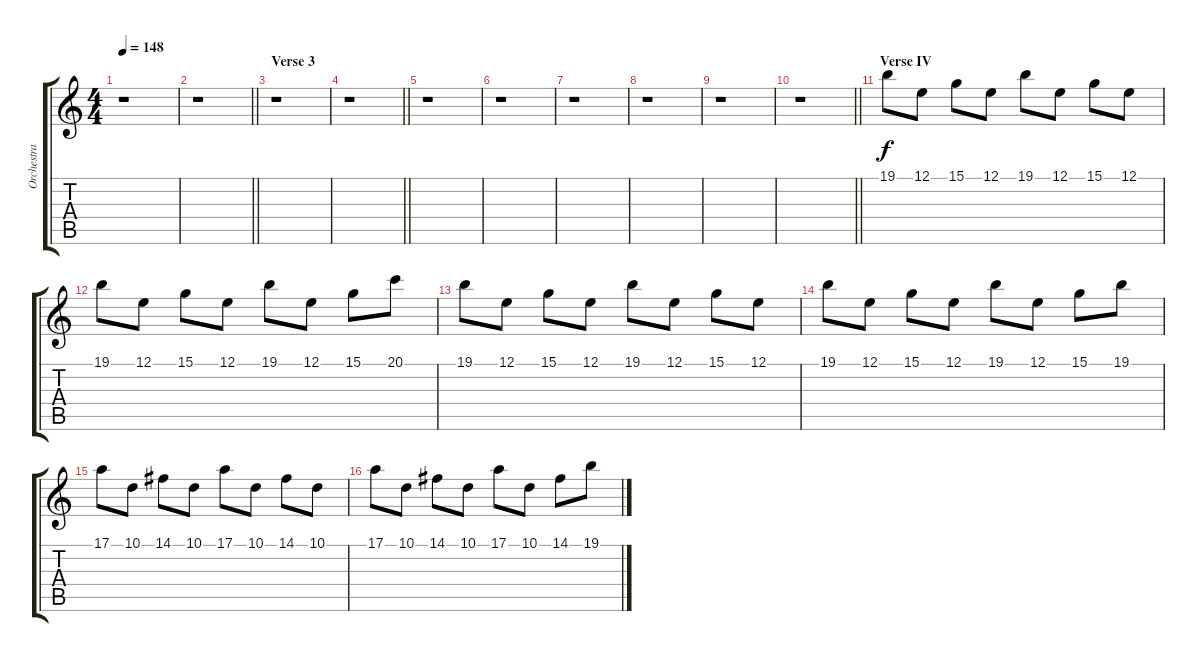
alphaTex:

\track ("Orchestra II" "Orchestra ") {instrument stringensemble1}
\staff {score tabs}
\tuning (E4 B3 G3 D3 A2 E2) {hide}
\ts (4 4)
\tempo 148
\clef g2
\ks c
r.1{dy f} |
\barLineRight lightlight
r.1 |
\section ("" "Verse 3")
r.1 |
\barLineRight lightlight
r.1 |
r.1 |
r.1 |
r.1 |
r.1 |
r.1 |
\barLineRight lightlight
r.1 |
\section ("" "Verse IV")
19.1.8 12.1.8 15.1.8 12.1.8 19.1.8 12.1.8 15.1.8 12.1.8 |
19.1.8 12.1.8 15.1.8 12.1.8 19.1.8 12.1.8 15.1.8 20.1.8 |
19.1.8 12.1.8 15.1.8 12.1.8 19.1.8 12.1.8 15.1.8 12.1.8 |
19.1.8 12.1.8 15.1.8 12.1.8 19.1.8 12.1.8 15.1.8 19.1.8 |
17.1.8 10.1.8 14.1.8 10.1.8 17.1.8 10.1.8 14.1.8 10.1.8 |
17.1.8 10.1.8 14.1.8 10.1.8 17.1.8 10.1.8 14.1.8 19.1.8
